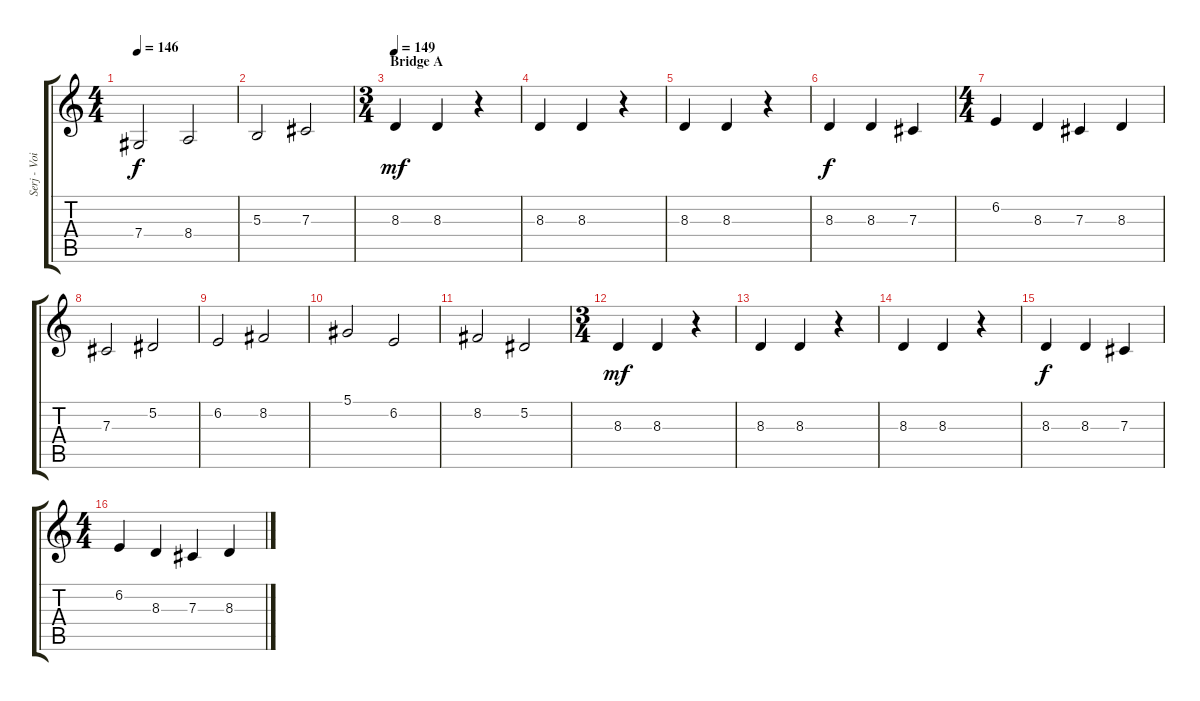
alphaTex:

\track ("Serj - Voice" "Serj - Voi") {instrument synthvoice}
\staff {score tabs}
\tuning (Eb4 Bb3 Gb3 Db3 Ab2 Db2) {hide}
\ts (4 4)
\tempo 146
\clef g2
\ks c
7.4.2{dy f} 8.4.2 |
5.3.2 7.3.2 |
\ts (3 4)
\section ("" "Bridge A")
\tempo 149
8.3.4{dy mf volume 16 instrument altosax} 8.3.4 r.4 |
8.3.4 8.3.4 r.4 |
8.3.4 8.3.4 r.4 |
8.3.4{dy f} 8.3.4 7.3.4 |
\ts (4 4)
6.2.4 8.3.4 7.3.4 8.3.4 |
7.3.2 5.2.2 |
6.2.2 8.2.2 |
5.1.2 6.2.2 |
8.2.2 5.2.2 |
\ts (3 4)
8.3.4{dy mf} 8.3.4 r.4 |
8.3.4 8.3.4 r.4 |
8.3.4 8.3.4 r.4 |
8.3.4{dy f} 8.3.4 7.3.4 |
\ts (4 4)
6.2.4 8.3.4 7.3.4 8.3.4
